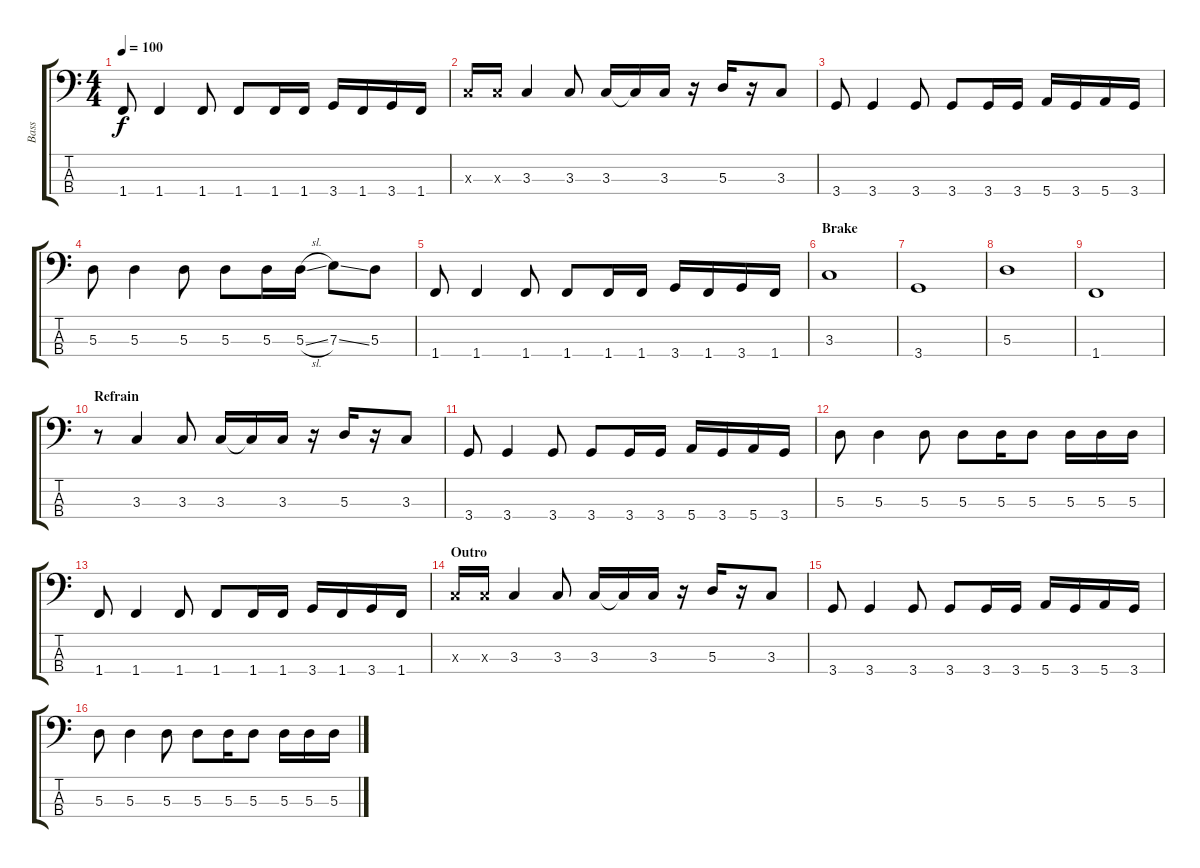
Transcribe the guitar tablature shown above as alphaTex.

\track ("Bass" "Bass") {instrument electricbassfinger}
\staff {score tabs}
\tuning (G2 D2 A1 E1) {hide}
\ts (4 4)
\tempo 100
\clef f4
\ks c
1.4.8{dy f} 1.4.4 1.4.8 1.4.8 1.4.16 1.4.16 3.4.16 1.4.16 3.4.16 1.4.16 |
3.3{x}.16 3.3{x}.16 3.3.4 3.3.8 3.3.16 3.3{t}.16 3.3.16 r.16 5.3.16 r.16 3.3.8 |
3.4.8 3.4.4 3.4.8 3.4.8 3.4.16 3.4.16 5.4.16 3.4.16 5.4.16 3.4.16 |
5.3.8 5.3.4 5.3.8 5.3.8 5.3.16 5.3{sl}.16 7.3{ss}.8 5.3.8 |
1.4.8 1.4.4 1.4.8 1.4.8 1.4.16 1.4.16 3.4.16 1.4.16 3.4.16 1.4.16 |
\section ("" "Brake")
3.3.1 |
3.4.1 |
5.3.1 |
1.4.1 |
\section ("" "Refrain")
r.8 3.3.4 3.3.8 3.3.16 3.3{t}.16 3.3.16 r.16 5.3.16 r.16 3.3.8 |
3.4.8 3.4.4 3.4.8 3.4.8 3.4.16 3.4.16 5.4.16 3.4.16 5.4.16 3.4.16 |
5.3.8 5.3.4 5.3.8 5.3.8 5.3.16 5.3.8 5.3.16 5.3.16 5.3.16 |
1.4.8 1.4.4 1.4.8 1.4.8 1.4.16 1.4.16 3.4.16 1.4.16 3.4.16 1.4.16 |
\section ("" "Outro")
3.3{x}.16 3.3{x}.16 3.3.4 3.3.8 3.3.16 3.3{t}.16 3.3.16 r.16 5.3.16 r.16 3.3.8 |
3.4.8 3.4.4 3.4.8 3.4.8 3.4.16 3.4.16 5.4.16 3.4.16 5.4.16 3.4.16 |
5.3.8 5.3.4 5.3.8 5.3.8 5.3.16 5.3.8 5.3.16 5.3.16 5.3.16
